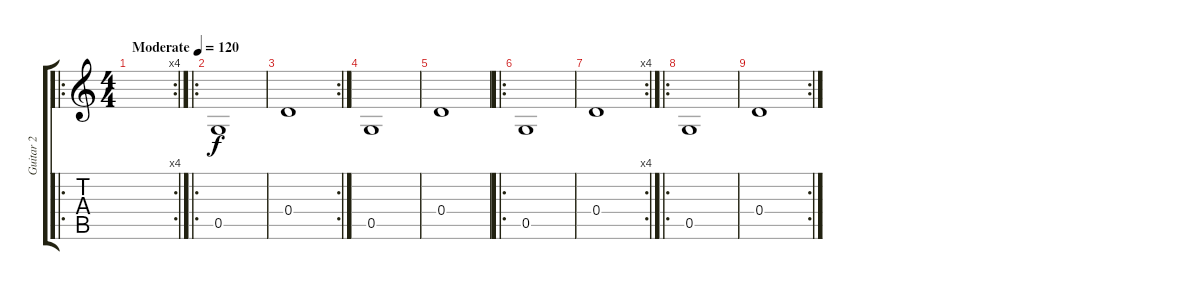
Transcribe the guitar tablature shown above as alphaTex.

\track ("Guitar 2" "Guitar 2") {instrument distortionguitar}
\staff {score tabs}
\tuning (D4 B3 G3 D3 G2 D2) {hide}
\ro
\rc 4
\ts (4 4)
\tempo (120 "Moderate")
\clef g2
\ks c
|
\ro
0.5.1 |
\rc 2
0.4.1 |
0.5.1 |
0.4.1 |
\ro
0.5.1 |
\rc 4
0.4.1 |
\ro
0.5.1 |
\rc 2
0.4.1
